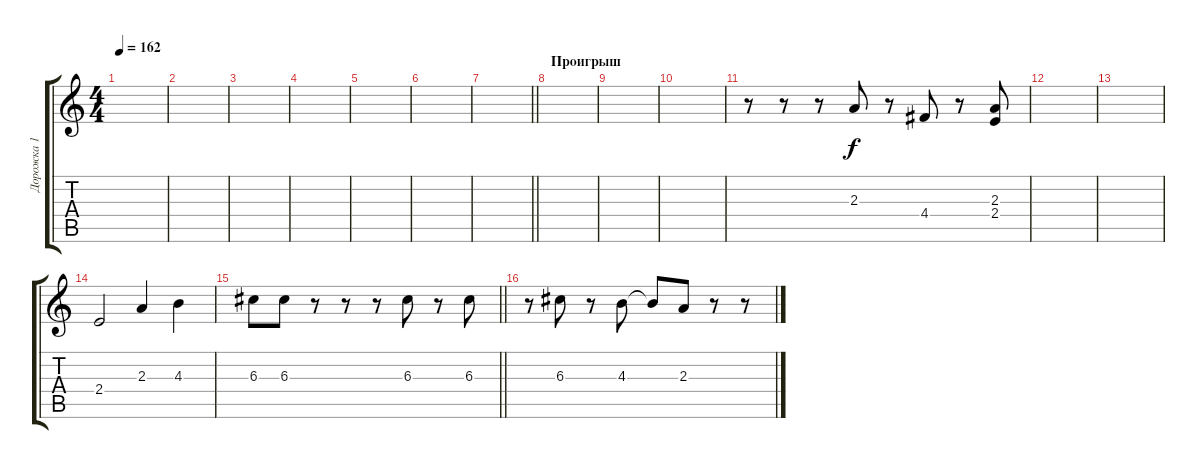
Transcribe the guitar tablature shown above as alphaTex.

\track ("Дорожка 1" "Дорожка 1") {instrument overdrivenguitar}
\staff {score tabs}
\tuning (E4 B3 G3 D3 A2 E2) {hide}
\ts (4 4)
\tempo 162
\clef g2
\ks c
|
|
|
|
|
|
\barLineRight lightlight
|
\section ("" "Проигрыш")
|
|
|
r.8 r.8 r.8 2.3.8 r.8 4.4.8 r.8 (2.3 2.4).8 |
|
|
2.4.2 2.3.4 4.3.4 |
\barLineRight lightlight
6.3.8 6.3.8 r.8 r.8 r.8 6.3.8 r.8 6.3.8 |
r.8 6.3.8 r.8 4.3.8 4.3{t}.8 2.3.8 r.8 r.8
